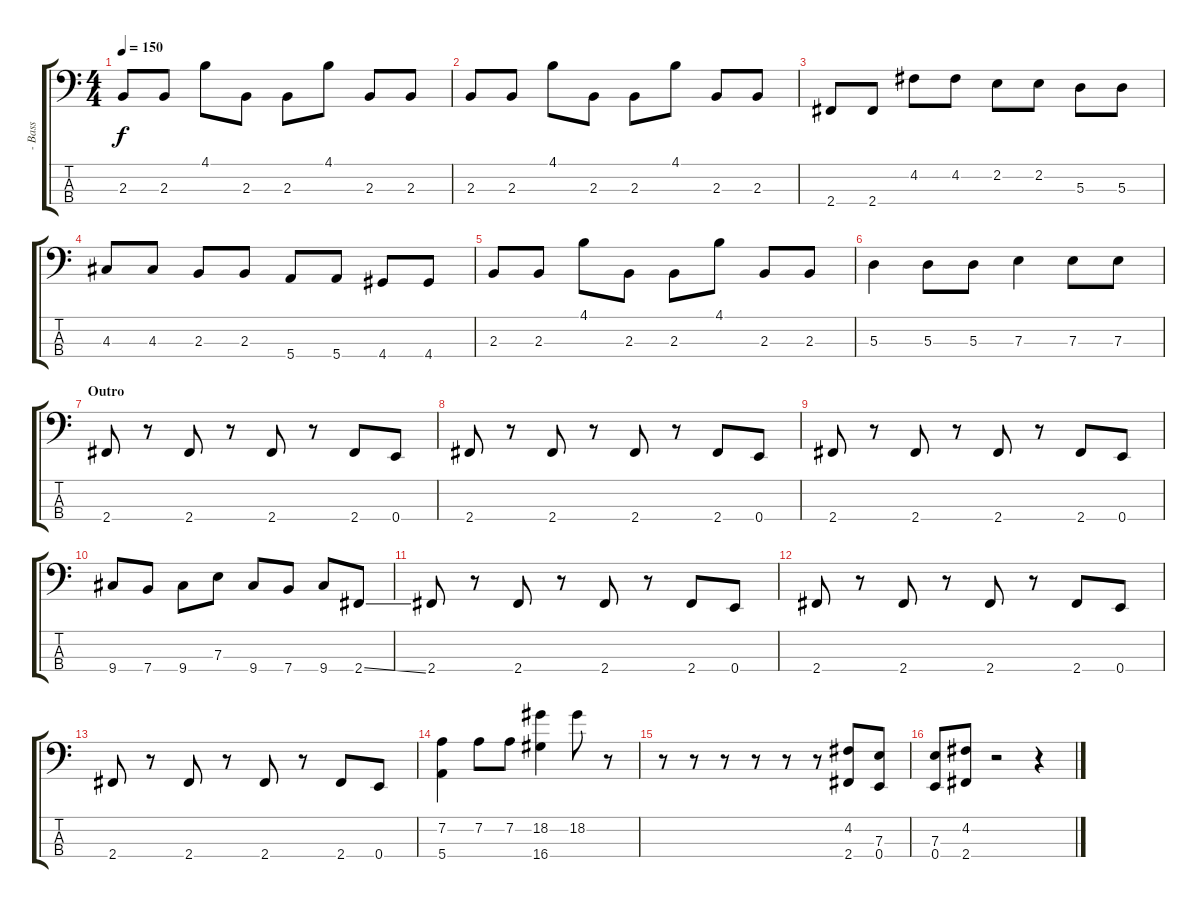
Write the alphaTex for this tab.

\track (" - Bass" " - Bass") {instrument electricbasspick}
\staff {score tabs}
\tuning (G2 D2 A1 E1) {hide}
\ts (4 4)
\tempo 150
\clef f4
\ks c
2.3.8{dy f} 2.3.8 4.1.8 2.3.8 2.3.8 4.1.8 2.3.8 2.3.8 |
2.3.8 2.3.8 4.1.8 2.3.8 2.3.8 4.1.8 2.3.8 2.3.8 |
2.4.8 2.4.8 4.2.8 4.2.8 2.2.8 2.2.8 5.3.8 5.3.8 |
4.3.8 4.3.8 2.3.8 2.3.8 5.4.8 5.4.8 4.4.8 4.4.8 |
2.3.8 2.3.8 4.1.8 2.3.8 2.3.8 4.1.8 2.3.8 2.3.8 |
5.3.4 5.3.8 5.3.8 7.3.4 7.3.8 7.3.8 |
\section ("" "Outro")
2.4.8 r.8 2.4.8 r.8 2.4.8 r.8 2.4.8 0.4.8 |
2.4.8 r.8 2.4.8 r.8 2.4.8 r.8 2.4.8 0.4.8 |
2.4.8 r.8 2.4.8 r.8 2.4.8 r.8 2.4.8 0.4.8 |
9.4.8 7.4.8 9.4.8 7.3.8 9.4.8 7.4.8 9.4.8 2.4{ss}.8 |
2.4.8 r.8 2.4.8 r.8 2.4.8 r.8 2.4.8 0.4.8 |
2.4.8 r.8 2.4.8 r.8 2.4.8 r.8 2.4.8 0.4.8 |
2.4.8 r.8 2.4.8 r.8 2.4.8 r.8 2.4.8 0.4.8 |
(7.2 5.4).4 7.2.8 7.2.8 (18.2 16.4).4 18.2.8 r.8 |
r.8 r.8 r.8 r.8 r.8 r.8 (4.2 2.4).8 (7.3 0.4).8 |
(7.3 0.4).8 (4.2 2.4).8 r.2 r.4
